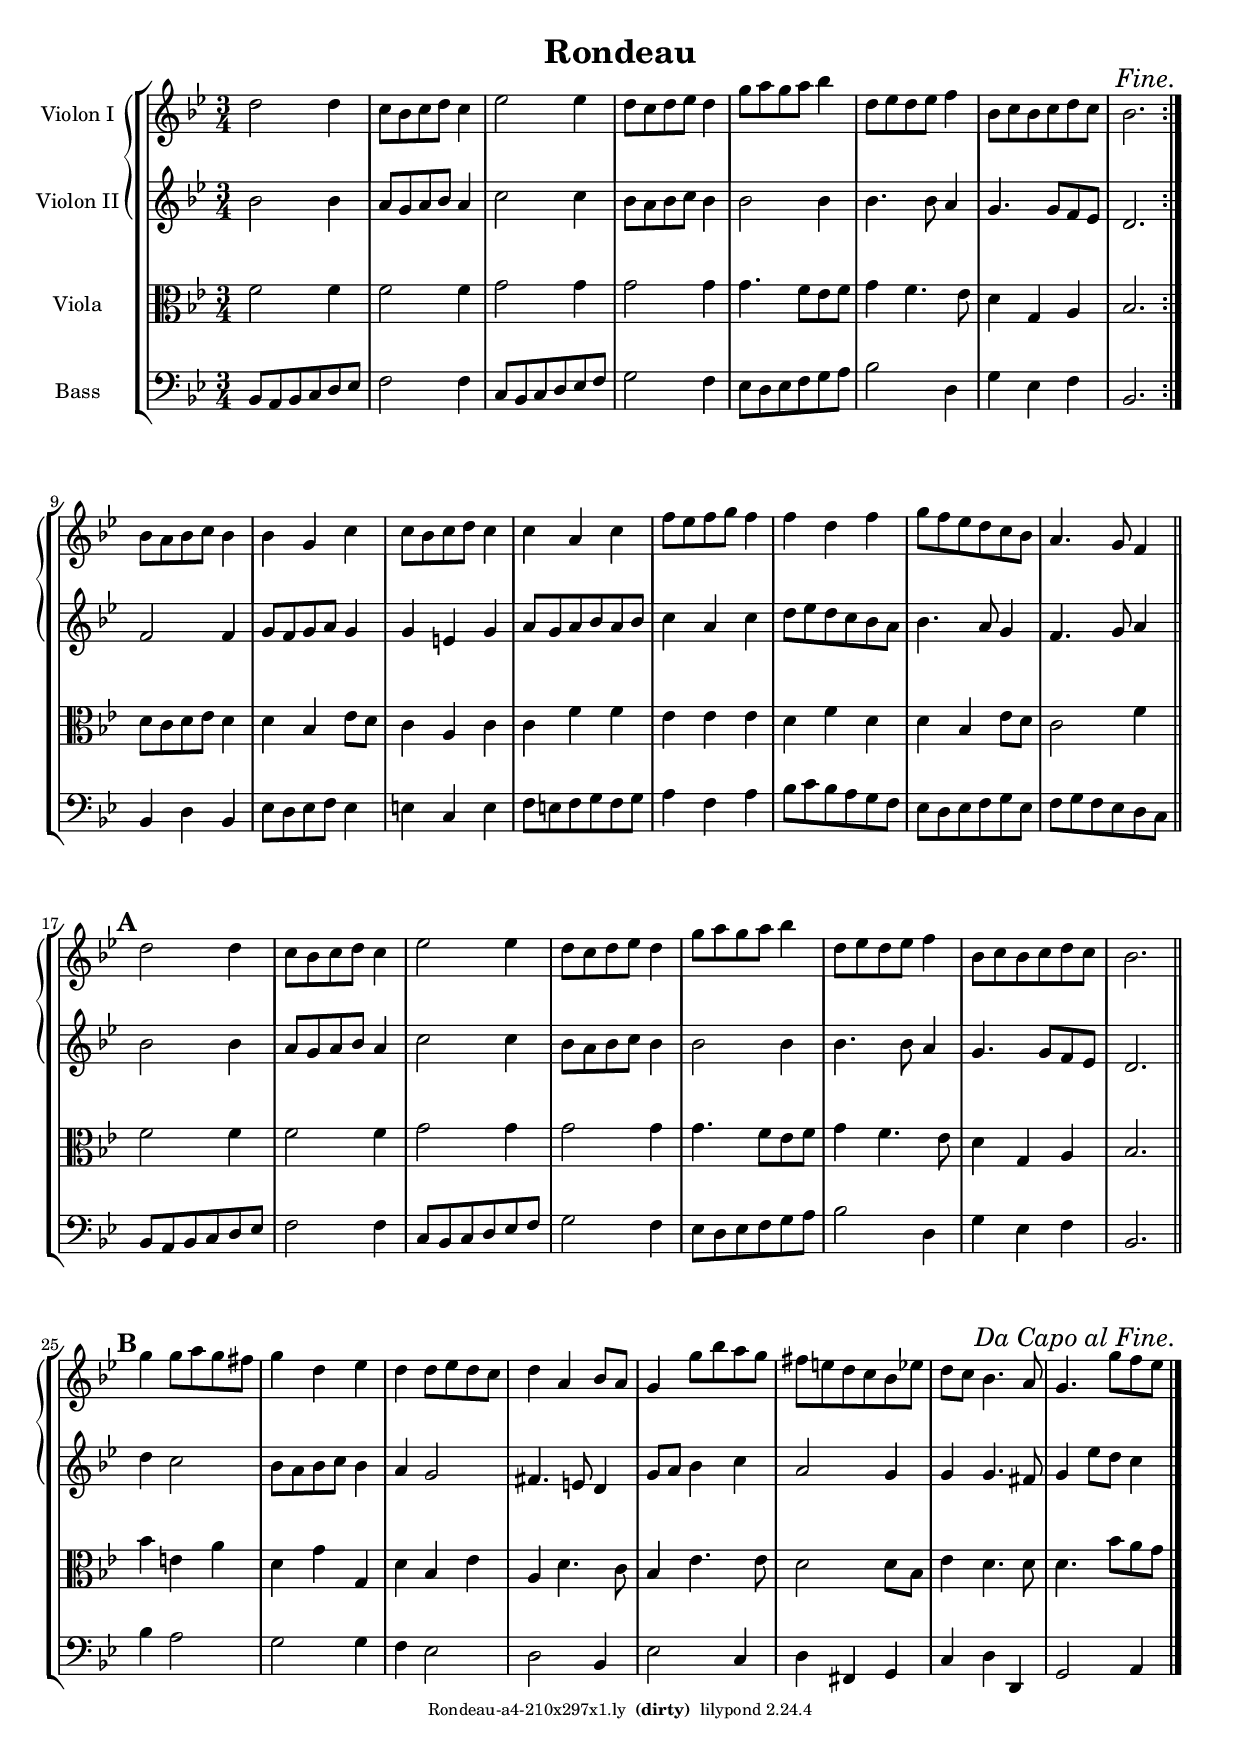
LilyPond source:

\version "2.18.2"

\include "../../include/general.ily"
\include "../../include/a4-210x297.ily"

breaks = {
  s2.*8 \break
  s2.*8 \break
  s2.*8 \break
}

#(set-global-staff-size 18)
\version "2.18.2"

\header {
  title = "Rondeau"
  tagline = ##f
}

global = {
  \key bes \major
  \time 3/4
}

violinI = \relative c'' {
  \global
  \repeat volta 2 {
    d2 d4
    c8 bes c d c4
    ees2 ees4
    d8 c d ees d4
    g8 a g a bes4
    
    d,8 ees d ees f4
    bes,8 c bes c d c
    bes2.
    \once \override Score.RehearsalMark #'break-visibility = #begin-of-line-invisible 
    \once \override Score.RehearsalMark #'self-alignment-X = #RIGHT
    \mark \markup {\italic "Fine." } 
  }
  
  bes8 a bes c bes4
  bes g c
  c8 bes c d c4
  
  c a c
  f8 ees f g f4
  f d f
  g8 f ees d c bes
  a4. g8 f4 \bar "||" 
    
  \mark \default 
  d'2 d4
  c8 bes c d c4
  ees2 ees4
  d8 c d ees d4
  g8 a g a bes4
    
  d,8 ees d ees f4
  bes,8 c bes c d c
  bes2. \bar "||" \mark \default
  
  g'4 g8 a g fis
  g4 d ees
  d d8 ees d c
  
  d4 a bes8 a
  g4 g'8 bes a g
  fis e d c bes ees
  d c bes4. a8
  g4. g'8 f ees \bar "|."
  \once \override Score.RehearsalMark #'break-visibility = #begin-of-line-invisible 
  \once \override Score.RehearsalMark #'self-alignment-X = #RIGHT
  \mark \markup {\italic "Da Capo al Fine." } 
}

violinII = \relative c'' {
  \global
  \repeat volta 2 {
    bes2 bes4
    a8 g a bes a4
    c2 c4
    bes8 a bes c bes4
    bes2 bes4
    
    bes4. bes8 a4
    g4. g8 f ees
    d2.
  }
  
  f2 f4
  g8 f g a g4
  g e g
  
  a8 g a bes a bes
  c4 a c
  d8 ees d c bes a
  bes4. a8 g4
  f4. g8 a4 \bar "||"
  
  bes2 bes4
  a8 g a bes a4
  c2 c4
  bes8 a bes c bes4
  bes2 bes4
    
  bes4. bes8 a4
  g4. g8 f ees
  d2. \bar "||"
  
  d'4 c2
  bes8 a bes c bes4
  a g2
  
  fis4. e8 d4
  g8 a bes4 c
  a2 g4
  g g4. fis8
  g4 ees'8 d c4 \bar "|."
}

viola = \relative c' {
  \global
  \repeat volta 2 {
    f2 f4
    f2 f4
    g2 g4
    g2 g4
    g4. f8 ees f
    
    g4 f4. ees8
    d4 g, a
    bes2.
  }
  
  d8 c d ees d4
  d bes ees8 d
  c4 a c
  
  c f f
  ees ees ees 
  d f d
  d bes ees8 d
  c2 f4 \bar "||"
  
  f2 f4
  f2 f4
  g2 g4
  g2 g4
  g4. f8 ees f
    
  g4 f4. ees8
  d4 g, a
  bes2. \bar "||"
  
  bes'4 e, a
  d, g g,
  d' bes ees
  
  a, d4. c8
  bes4 ees4. ees8
  d2 d8 bes
  ees4 d4. d8
  d4. bes'8 a g \bar "|."
}

bass = \relative c {
  \global
  \repeat volta 2 {
    bes8 a bes c d ees
    f2 f4
    c8 bes c d ees f
    g2 f4
    ees8 d ees f g a
    
    bes2 d,4
    g ees f
    bes,2.
  }
  
  bes4 d bes
  ees8 d ees f ees4
  e c e
  
  f8 e f g f g
  a4 f a
  bes8 c bes a g f
  ees d ees f g ees
  f g f ees d c \bar "||"
  
  bes8 a bes c d ees
  f2 f4
  c8 bes c d ees f
  g2 f4
  ees8 d ees f g a
    
  bes2 d,4
  g ees f
  bes,2. \bar "||"
  bes'4 a2
  g g4
  f ees2
  
  d bes4 
  ees2 c4
  d fis, g
  c d d,
  g2 a4 \bar "|."
}

violinIPart = \new Staff \with {
  instrumentName = "Violon I"
} \violinI

violinIIPart = \new Staff \with {
  instrumentName = "Violon II"
} \violinII

violaPart = \new Staff \with {
  instrumentName = "Viola"
} { \clef alto \viola }

bassPart = \new Staff \with {
  instrumentName = "Bass"
} << { \clef "bass" \bass } \breaks >>

\score {
  \new StaffGroup  
  <<
    \new GrandStaff <<
      \violinIPart
      \violinIIPart
    >>
    \violaPart
    \bassPart
  >>
  \layout { }
}

